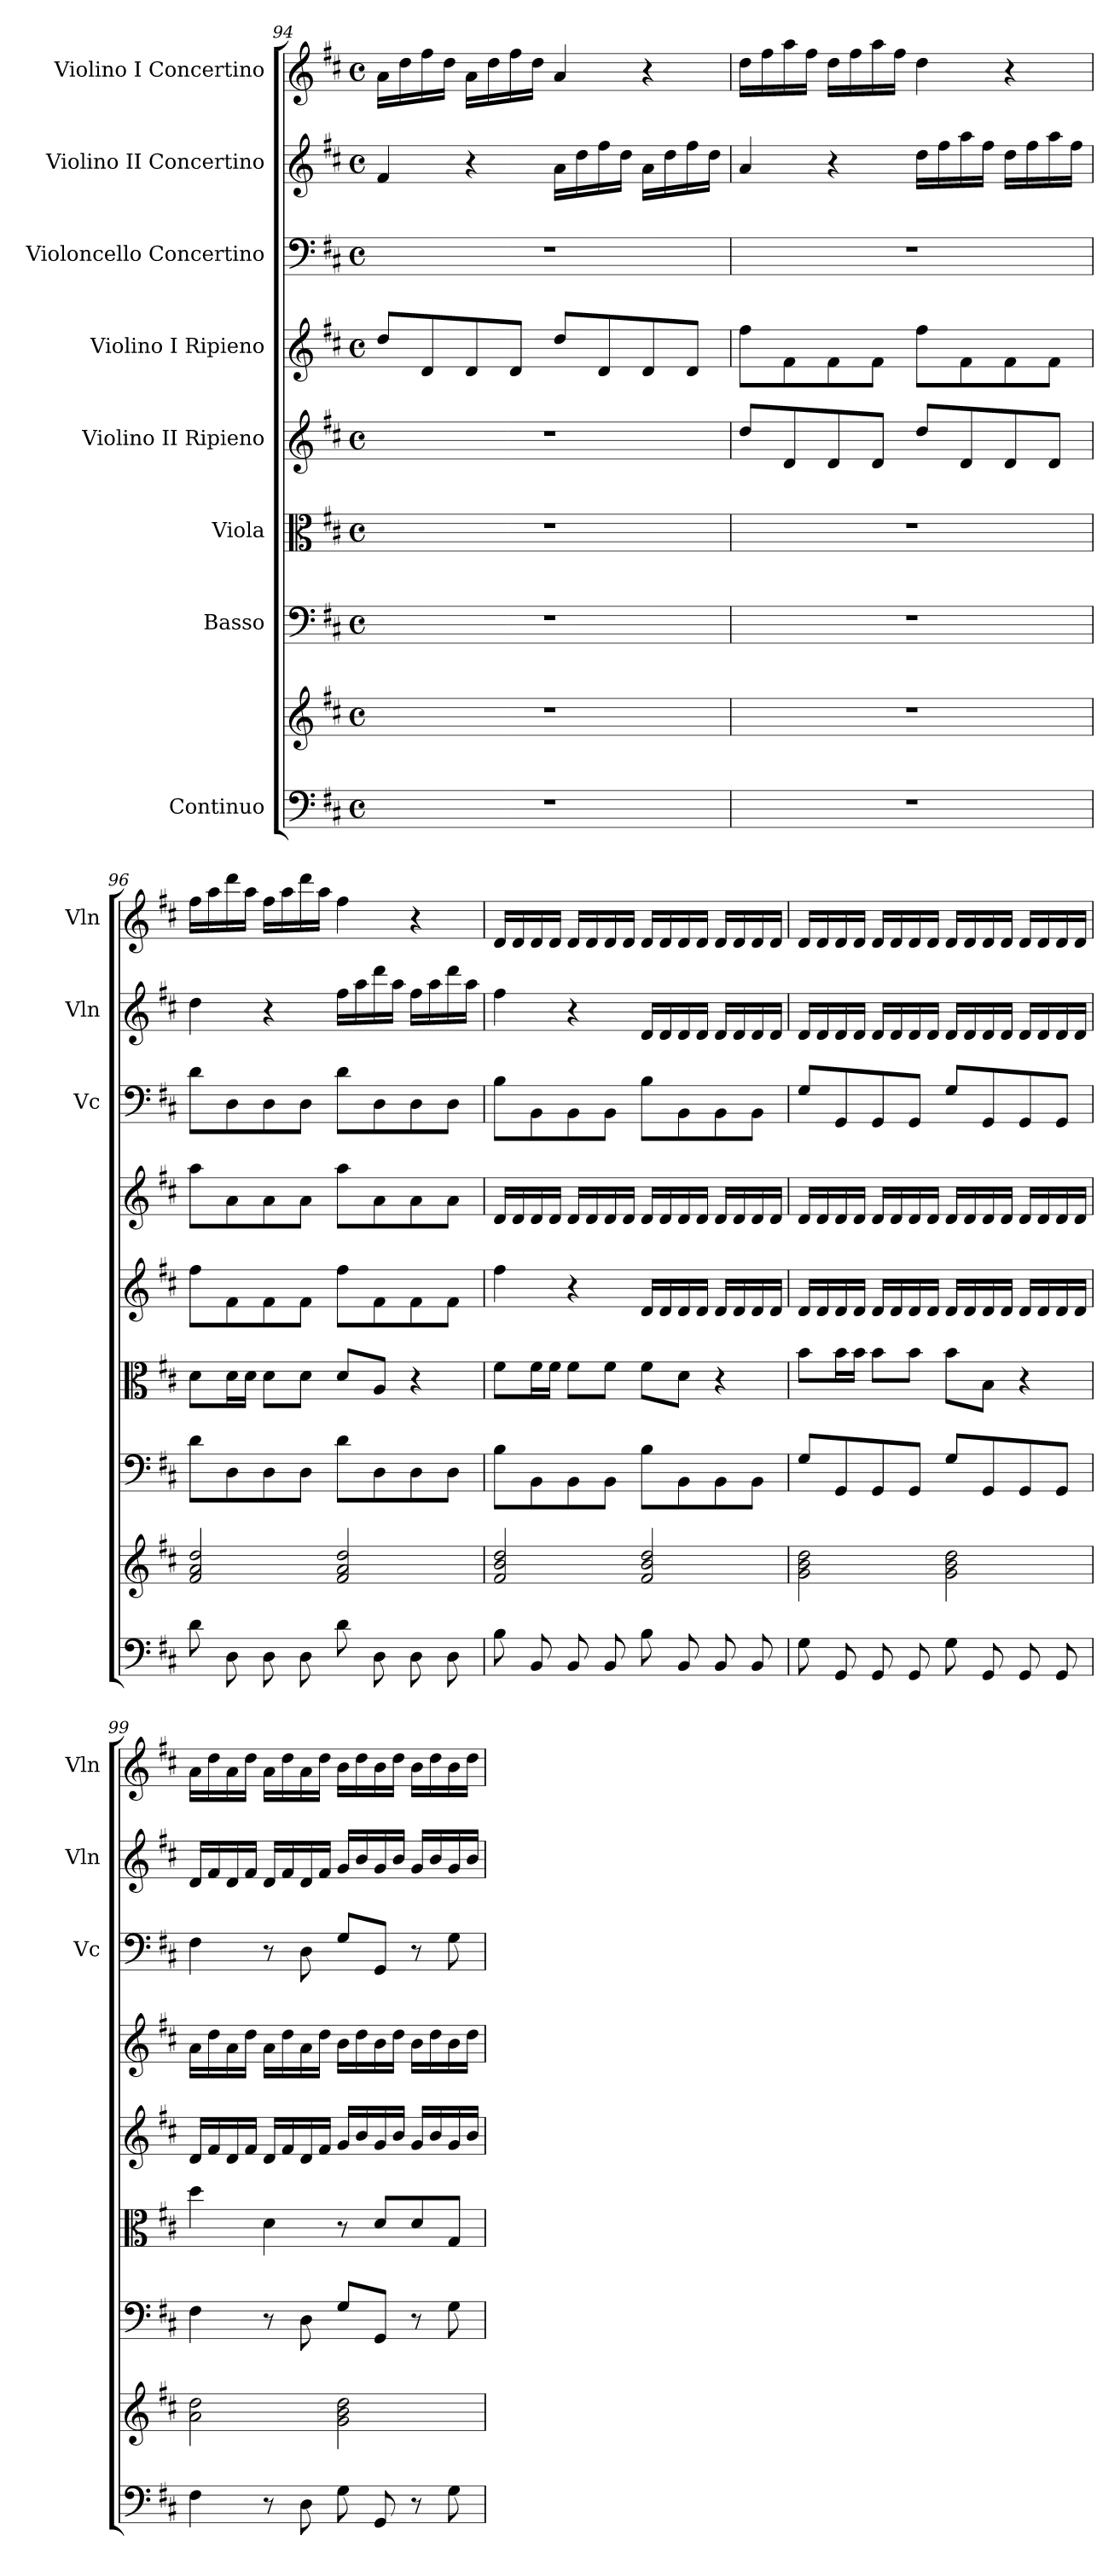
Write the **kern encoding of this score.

**kern	**kern	**kern	**kern	**kern	**kern	**kern	**kern	**kern
*part8	*part8	*part7	*part6	*part5	*part4	*part3	*part2	*part1
*staff9	*staff8	*staff7	*staff6	*staff5	*staff4	*staff3	*staff2	*staff1
*I"Continuo	*	*I"Basso	*I"Viola	*I"Violino II Ripieno	*I"Violino I Ripieno	*I"Violoncello Concertino	*I"Violino II Concertino	*I"Violino I Concertino
*	*	*	*	*	*	*I'Vc	*I'Vln	*I'Vln
*clefF4	*clefG2	*clefF4	*clefC3	*clefG2	*clefG2	*clefF4	*clefG2	*clefG2
*k[f#c#]	*k[f#c#]	*k[f#c#]	*k[f#c#]	*k[f#c#]	*k[f#c#]	*k[f#c#]	*k[f#c#]	*k[f#c#]
*M4/4	*M4/4	*M4/4	*M4/4	*M4/4	*M4/4	*M4/4	*M4/4	*M4/4
*met(c)	*met(c)	*met(c)	*met(c)	*met(c)	*met(c)	*met(c)	*met(c)	*met(c)
=94	=94	=94	=94	=94	=94	=94	=94	=94
1r	1r	1r	1r	1r	8dd/L	1r	4f#/	16a\LL
.	.	.	.	.	.	.	.	16dd\
.	.	.	.	.	8d/	.	.	16ff#\
.	.	.	.	.	.	.	.	16dd\JJ
.	.	.	.	.	8d/	.	4r	16a\LL
.	.	.	.	.	.	.	.	16dd\
.	.	.	.	.	8d/J	.	.	16ff#\
.	.	.	.	.	.	.	.	16dd\JJ
.	.	.	.	.	8dd/L	.	16a\LL	4a/
.	.	.	.	.	.	.	16dd\	.
.	.	.	.	.	8d/	.	16ff#\	.
.	.	.	.	.	.	.	16dd\JJ	.
.	.	.	.	.	8d/	.	16a\LL	4r
.	.	.	.	.	.	.	16dd\	.
.	.	.	.	.	8d/J	.	16ff#\	.
.	.	.	.	.	.	.	16dd\JJ	.
!!LO:LB:g=z
=95	=95	=95	=95	=95	=95	=95	=95	=95
1r	1r	1r	1r	8dd/L	8ff#\L	1r	4a/	16dd\LL
.	.	.	.	.	.	.	.	16ff#\
.	.	.	.	8d/	8f#\	.	.	16aa\
.	.	.	.	.	.	.	.	16ff#\JJ
.	.	.	.	8d/	8f#\	.	4r	16dd\LL
.	.	.	.	.	.	.	.	16ff#\
.	.	.	.	8d/J	8f#\J	.	.	16aa\
.	.	.	.	.	.	.	.	16ff#\JJ
.	.	.	.	8dd/L	8ff#\L	.	16dd\LL	4dd\
.	.	.	.	.	.	.	16ff#\	.
.	.	.	.	8d/	8f#\	.	16aa\	.
.	.	.	.	.	.	.	16ff#\JJ	.
.	.	.	.	8d/	8f#\	.	16dd\LL	4r
.	.	.	.	.	.	.	16ff#\	.
.	.	.	.	8d/J	8f#\J	.	16aa\	.
.	.	.	.	.	.	.	16ff#\JJ	.
=96	=96	=96	=96	=96	=96	=96	=96	=96
8d\	2f#/ 2a/ 2dd/	8d\L	8d\L	8ff#\L	8aa\L	8d\L	4dd\	16ff#\LL
.	.	.	.	.	.	.	.	16aa\
8D\	.	8D\	16d\L	8f#\	8a\	8D\	.	16ddd\
.	.	.	16d\JJ	.	.	.	.	16aa\JJ
8D\	.	8D\	8d\L	8f#\	8a\	8D\	4r	16ff#\LL
.	.	.	.	.	.	.	.	16aa\
8D\	.	8D\J	8d\J	8f#\J	8a\J	8D\J	.	16ddd\
.	.	.	.	.	.	.	.	16aa\JJ
8d\	2f#/ 2a/ 2dd/	8d\L	8d/L	8ff#\L	8aa\L	8d\L	16ff#\LL	4ff#\
.	.	.	.	.	.	.	16aa\	.
8D\	.	8D\	8A/J	8f#\	8a\	8D\	16ddd\	.
.	.	.	.	.	.	.	16aa\JJ	.
8D\	.	8D\	4r	8f#\	8a\	8D\	16ff#\LL	4r
.	.	.	.	.	.	.	16aa\	.
8D\	.	8D\J	.	8f#\J	8a\J	8D\J	16ddd\	.
.	.	.	.	.	.	.	16aa\JJ	.
=97	=97	=97	=97	=97	=97	=97	=97	=97
8B\	2f#/ 2b/ 2dd/	8B\L	8f#\L	4ff#\	16d/LL	8B\L	4ff#\	16d/LL
.	.	.	.	.	16d/	.	.	16d/
8BB/	.	8BB\	16f#\L	.	16d/	8BB\	.	16d/
.	.	.	16f#\JJ	.	16d/JJ	.	.	16d/JJ
8BB/	.	8BB\	8f#\L	4r	16d/LL	8BB\	4r	16d/LL
.	.	.	.	.	16d/	.	.	16d/
8BB/	.	8BB\J	8f#\J	.	16d/	8BB\J	.	16d/
.	.	.	.	.	16d/JJ	.	.	16d/JJ
8B\	2f#/ 2b/ 2dd/	8B\L	8f#\L	16d/LL	16d/LL	8B\L	16d/LL	16d/LL
.	.	.	.	16d/	16d/	.	16d/	16d/
8BB/	.	8BB\	8d\J	16d/	16d/	8BB\	16d/	16d/
.	.	.	.	16d/JJ	16d/JJ	.	16d/JJ	16d/JJ
8BB/	.	8BB\	4r	16d/LL	16d/LL	8BB\	16d/LL	16d/LL
.	.	.	.	16d/	16d/	.	16d/	16d/
8BB/	.	8BB\J	.	16d/	16d/	8BB\J	16d/	16d/
.	.	.	.	16d/JJ	16d/JJ	.	16d/JJ	16d/JJ
=98	=98	=98	=98	=98	=98	=98	=98	=98
8G\	2g\ 2b\ 2dd\	8G/L	8b\L	16d/LL	16d/LL	8G/L	16d/LL	16d/LL
.	.	.	.	16d/	16d/	.	16d/	16d/
8GG/	.	8GG/	16b\L	16d/	16d/	8GG/	16d/	16d/
.	.	.	16b\JJ	16d/JJ	16d/JJ	.	16d/JJ	16d/JJ
8GG/	.	8GG/	8b\L	16d/LL	16d/LL	8GG/	16d/LL	16d/LL
.	.	.	.	16d/	16d/	.	16d/	16d/
8GG/	.	8GG/J	8b\J	16d/	16d/	8GG/J	16d/	16d/
.	.	.	.	16d/JJ	16d/JJ	.	16d/JJ	16d/JJ
8G\	2g\ 2b\ 2dd\	8G/L	8b\L	16d/LL	16d/LL	8G/L	16d/LL	16d/LL
.	.	.	.	16d/	16d/	.	16d/	16d/
8GG/	.	8GG/	8B\J	16d/	16d/	8GG/	16d/	16d/
.	.	.	.	16d/JJ	16d/JJ	.	16d/JJ	16d/JJ
8GG/	.	8GG/	4r	16d/LL	16d/LL	8GG/	16d/LL	16d/LL
.	.	.	.	16d/	16d/	.	16d/	16d/
8GG/	.	8GG/J	.	16d/	16d/	8GG/J	16d/	16d/
.	.	.	.	16d/JJ	16d/JJ	.	16d/JJ	16d/JJ
!!LO:PB:g=z
=99	=99	=99	=99	=99	=99	=99	=99	=99
4F#\	2a\ 2dd\	4F#\	4dd\	16d/LL	16a\LL	4F#\	16d/LL	16a\LL
.	.	.	.	16f#/	16dd\	.	16f#/	16dd\
.	.	.	.	16d/	16a\	.	16d/	16a\
.	.	.	.	16f#/JJ	16dd\JJ	.	16f#/JJ	16dd\JJ
8r	.	8r	4d\	16d/LL	16a\LL	8r	16d/LL	16a\LL
.	.	.	.	16f#/	16dd\	.	16f#/	16dd\
8D\	.	8D\	.	16d/	16a\	8D\	16d/	16a\
.	.	.	.	16f#/JJ	16dd\JJ	.	16f#/JJ	16dd\JJ
8G\	2g\ 2b\ 2dd\	8G/L	8r	16g/LL	16b\LL	8G/L	16g/LL	16b\LL
.	.	.	.	16b/	16dd\	.	16b/	16dd\
8GG/	.	8GG/J	8d/L	16g/	16b\	8GG/J	16g/	16b\
.	.	.	.	16b/JJ	16dd\JJ	.	16b/JJ	16dd\JJ
8r	.	8r	8d/	16g/LL	16b\LL	8r	16g/LL	16b\LL
.	.	.	.	16b/	16dd\	.	16b/	16dd\
8G\	.	8G\	8G/J	16g/	16b\	8G\	16g/	16b\
.	.	.	.	16b/JJ	16dd\JJ	.	16b/JJ	16dd\JJ
=	=	=	=	=	=	=	=	=
*-	*-	*-	*-	*-	*-	*-	*-	*-
